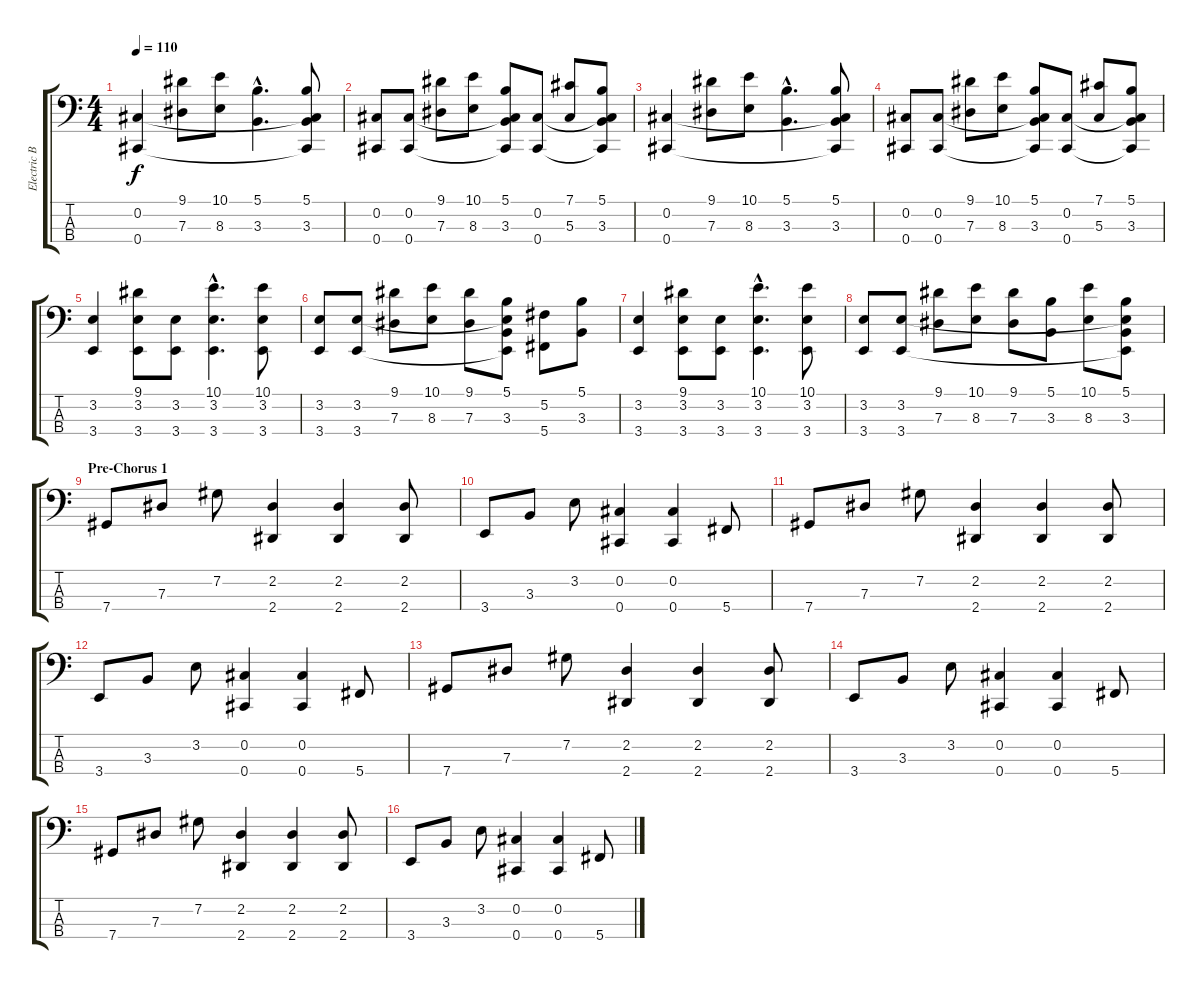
\track ("Electric Bass (Pick)" "Electric B") {instrument electricbasspick}
\staff {score tabs}
\tuning (Gb2 Db2 Ab1 Db1) {hide}
\ts (4 4)
\tempo 110
\clef f4
\ks c
(0.2 0.4).4{dy f} (9.1 7.3).8 (10.1 8.3).8 (5.1{hac} 3.3{hac}).4{d} (5.1 0.2{t} 3.3 0.4{t}).8 |
(0.2 0.4).8 (0.2 0.4).8 (9.1 7.3).8 (10.1 8.3).8 (5.1 0.2{t} 3.3 0.4{t}).8 (0.2 0.4).8 (7.1 5.3).8 (5.1 0.2{t} 3.3 0.4{t}).8 |
(0.2 0.4).4 (9.1 7.3).8 (10.1 8.3).8 (5.1{hac} 3.3{hac}).4{d} (5.1 0.2{t} 3.3 0.4{t}).8 |
(0.2 0.4).8 (0.2 0.4).8 (9.1 7.3).8 (10.1 8.3).8 (5.1 0.2{t} 3.3 0.4{t}).8 (0.2 0.4).8 (7.1 5.3).8 (5.1 0.2{t} 3.3 0.4{t}).8 |
(3.2 3.4).4 (9.1 3.2 3.4).8 (3.2 3.4).8 (10.1{hac} 3.2{hac} 3.4{hac}).4{d} (10.1 3.2 3.4).8 |
(3.2 3.4).8 (3.2 3.4).8 (9.1 7.3).8 (10.1 8.3).8 (9.1 7.3).8 (5.1 3.2{t} 3.3 3.4{t}).8 (5.2 5.4).8 (5.1 3.3).8 |
(3.2 3.4).4 (9.1 3.2 3.4).8 (3.2 3.4).8 (10.1{hac} 3.2{hac} 3.4{hac}).4{d} (10.1 3.2 3.4).8 |
(3.2 3.4).8 (3.2 3.4).8 (9.1 7.3).8 (10.1 8.3).8 (9.1 7.3).8 (5.1 3.3).8 (10.1 8.3).8 (5.1 3.2{t} 3.3 3.4{t}).8 |
\section ("" "Pre-Chorus 1")
7.4.8 7.3.8 7.2.8 (2.2 2.4).4 (2.2 2.4).4 (2.2 2.4).8 |
3.4.8 3.3.8 3.2.8 (0.2 0.4).4 (0.2 0.4).4 5.4.8 |
7.4.8 7.3.8 7.2.8 (2.2 2.4).4 (2.2 2.4).4 (2.2 2.4).8 |
3.4.8 3.3.8 3.2.8 (0.2 0.4).4 (0.2 0.4).4 5.4.8 |
7.4.8 7.3.8 7.2.8 (2.2 2.4).4 (2.2 2.4).4 (2.2 2.4).8 |
3.4.8 3.3.8 3.2.8 (0.2 0.4).4 (0.2 0.4).4 5.4.8 |
7.4.8 7.3.8 7.2.8 (2.2 2.4).4 (2.2 2.4).4 (2.2 2.4).8 |
3.4.8 3.3.8 3.2.8 (0.2 0.4).4 (0.2 0.4).4 5.4.8
